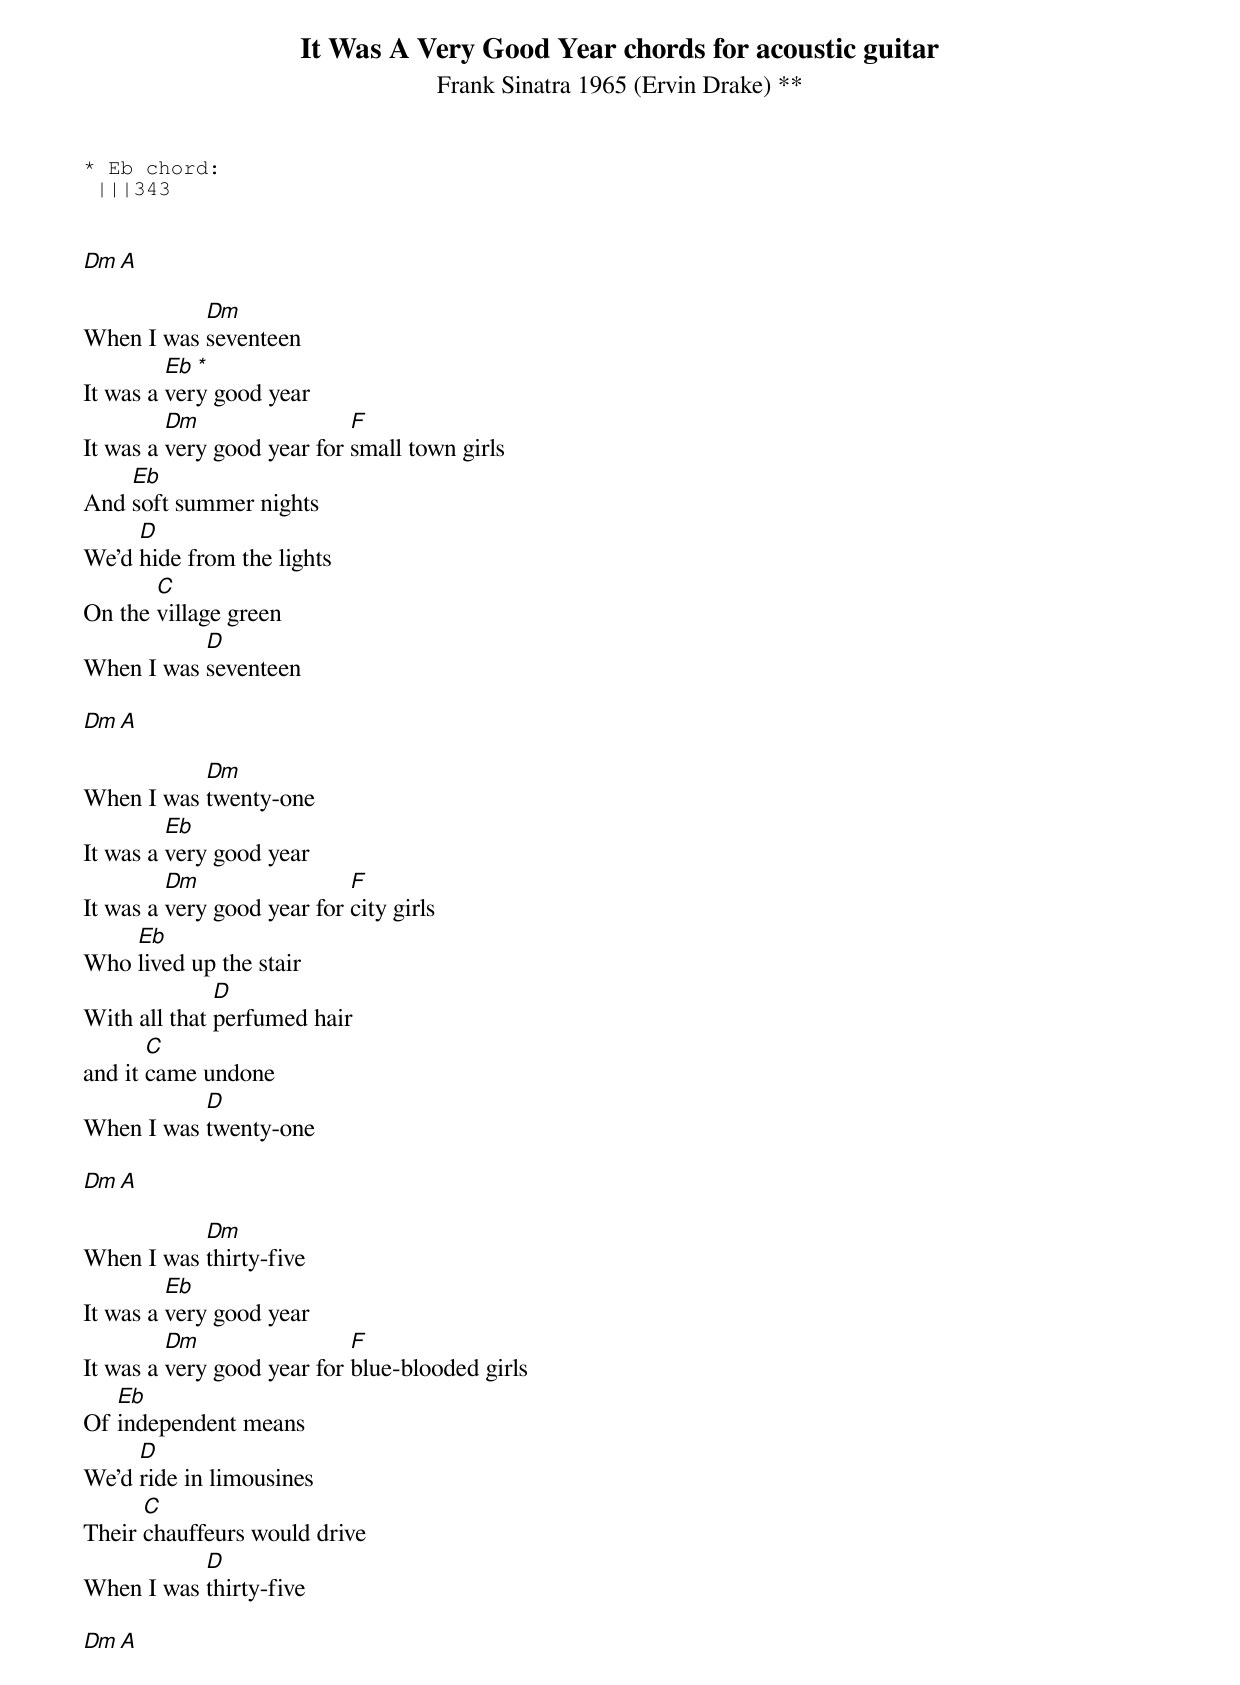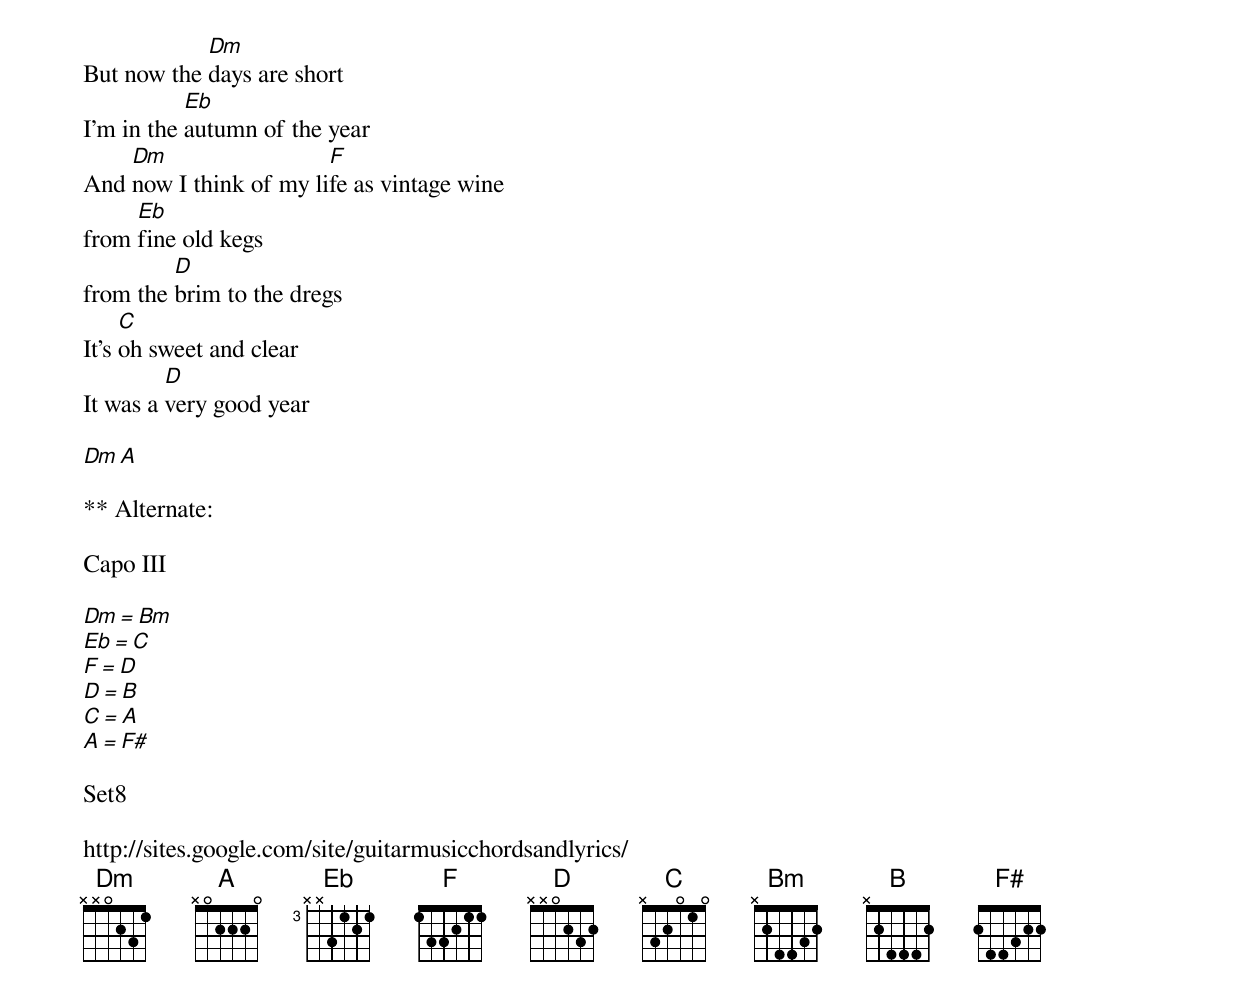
It Was A Very Good Year chords for acoustic guitar
Frank Sinatra 1965 (Ervin Drake) **

* Eb chord:
 |||343


Dm  A

           Dm
When I was seventeen
         Eb *
It was a very good year
         Dm                 F
It was a very good year for small town girls
    Eb
And soft summer nights
     D
We’d hide from the lights
       C
On the village green
           D
When I was seventeen

Dm  A

           Dm
When I was twenty-one
         Eb
It was a very good year
         Dm                 F
It was a very good year for city girls
    Eb
Who lived up the stair
              D
With all that perfumed hair
       C
and it came undone
           D
When I was twenty-one

Dm A

           Dm
When I was thirty-five
         Eb
It was a very good year
         Dm                 F
It was a very good year for blue-blooded girls
   Eb
Of independent means
     D
We’d ride in limousines
      C
Their chauffeurs would drive
           D
When I was thirty-five

Dm A

            Dm
But now the days are short
           Eb
I'm in the autumn of the year
    Dm                  F
And now I think of my life as vintage wine
     Eb
from fine old kegs
         D
from the brim to the dregs
     C
It’s oh sweet and clear
         D
It was a very good year

Dm  A

** Alternate:

Capo III

Dm = Bm
Eb = C
F  = D
D  = B
C  = A
A  = F#

Set8

http://sites.google.com/site/guitarmusicchordsandlyrics/
